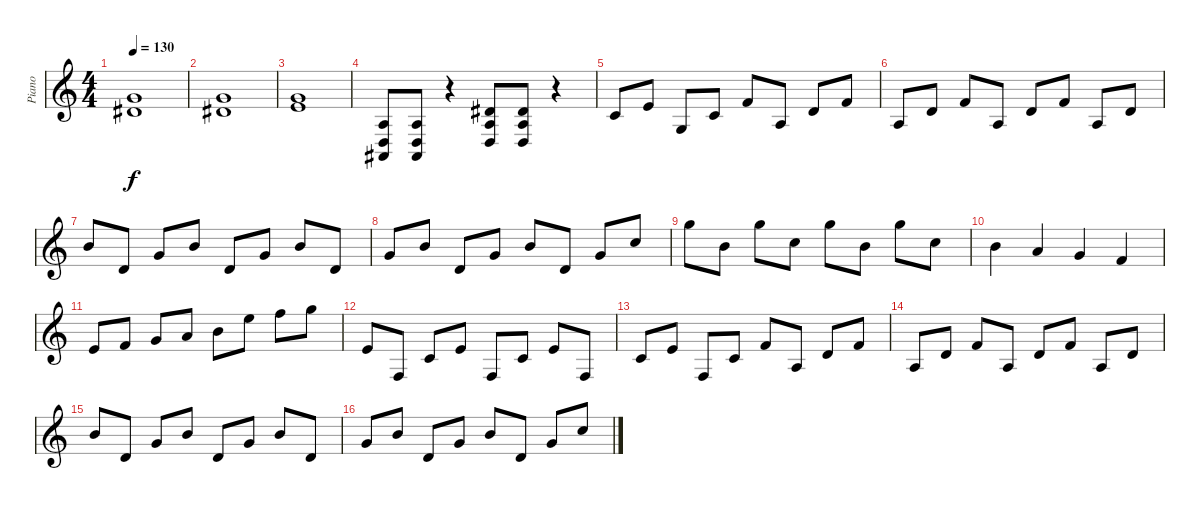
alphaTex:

\track ("Piano" "Piano") {instrument acousticgrandpiano}
\staff {score}
\tuning (D4 A3 F3 C3 G2 D2) {hide}
\ts (4 4)
\tempo 130
\clef g2
\ks c
(5.1 6.2).1{dy f} |
(5.1 6.2).1 |
(5.1 7.2).1 |
(4.3 2.4 3.5).8 (4.3 2.4 3.5).8 r.4 (6.2 4.3 2.4).8 (6.2 4.3 2.4).8 r.4 |
3.2.8 2.1.8 2.3.8 3.2.8 3.1.8 0.2.8 0.1.8 3.1.8 |
0.2.8 0.1.8 3.1.8 0.2.8 0.1.8 3.1.8 0.2.8 0.1.8 |
9.1.8 0.1.8 5.1.8 9.1.8 0.1.8 5.1.8 9.1.8 0.1.8 |
5.1.8 9.1.8 0.1.8 5.1.8 9.1.8 0.1.8 5.1.8 10.1.8 |
17.1.8 14.2.8 17.1.8 15.2.8 17.1.8 14.2.8 17.1.8 15.2.8 |
14.2.4 12.2.4 14.3.4 12.3.4 |
11.3.8 12.3.8 10.2.8 12.2.8 9.1.8 14.1.8 15.1.8 17.1.8 |
16.4.8 15.6.8 17.5.8 16.4.8 15.6.8 17.5.8 16.4.8 15.6.8 |
17.5.8 16.4.8 15.6.8 17.5.8 17.4.8 14.5.8 14.4.8 12.3.8 |
14.5.8 14.4.8 12.3.8 14.5.8 14.4.8 12.3.8 14.5.8 14.4.8 |
14.2.8 14.4.8 14.3.8 14.2.8 14.4.8 14.3.8 14.2.8 14.4.8 |
14.3.8 14.2.8 14.4.8 14.3.8 14.2.8 14.4.8 14.3.8 15.2.8
